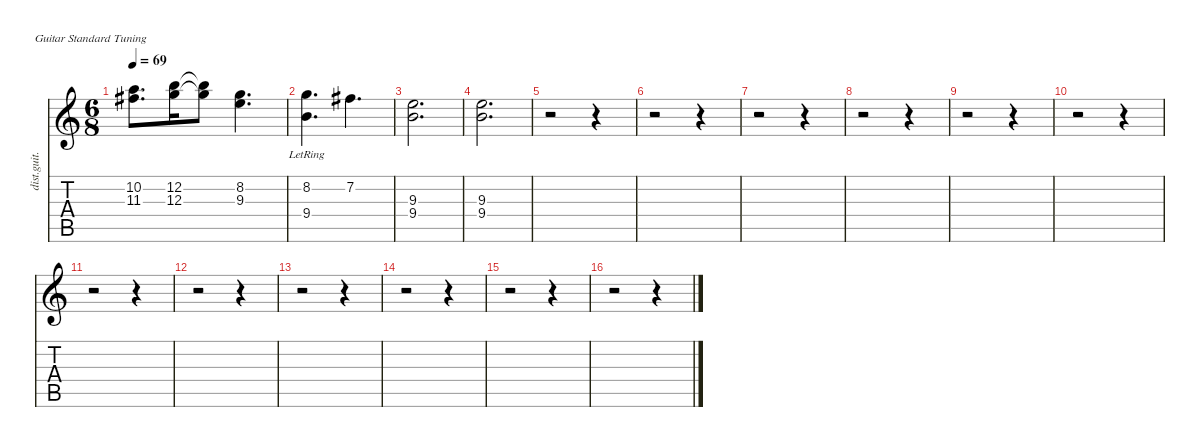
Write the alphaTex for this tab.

\defaultSystemsLayout 4
\hideDynamics
\bracketExtendMode nobrackets
\track ("Guitar III (distortion)" "dist.guit.") {instrument distortionguitar}
\staff {score tabs}
\tuning (E4 B3 G3 D3 A2 E2)
\ts (6 8)
\tempo 69
\clef g2
\ks c
(10.2 11.3{acc #}).8{d dy f} (12.2 12.3).16 (12.2{t} 12.3{t}).8 (8.2 9.3).4{d} |
(8.2 9.4{lr}).4{d} 7.2{acc #}.4{d} |
(9.3 9.4).2{d} |
(9.3 9.4).2{d dy mp} |
r.2 r.4 |
r.2 r.4 |
r.2 r.4 |
r.2 r.4 |
r.2 r.4 |
r.2 r.4 |
r.2 r.4 |
r.2 r.4 |
r.2 r.4 |
r.2 r.4 |
r.2 r.4 |
r.2 r.4
